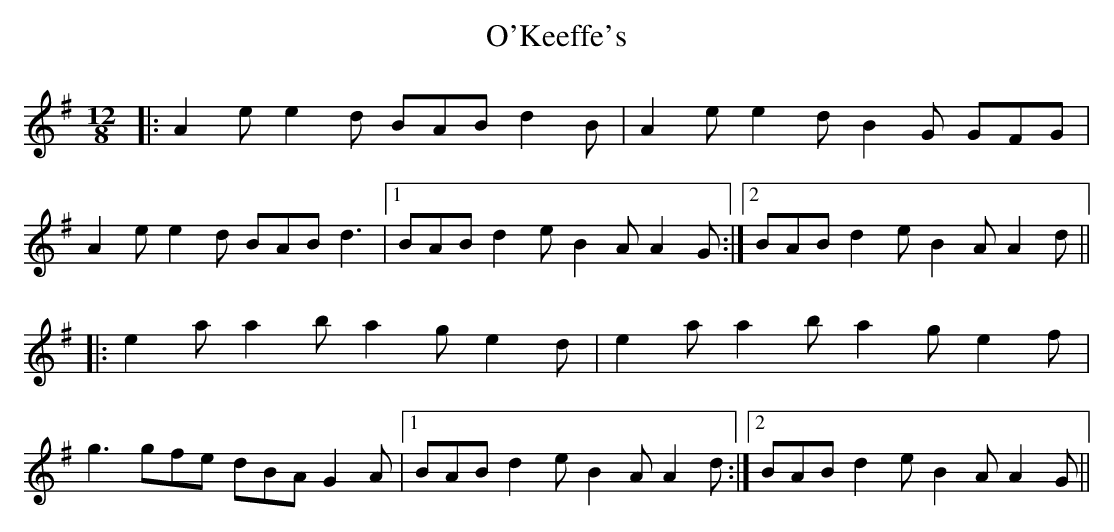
X:1
T: O'Keeffe's
M: 12/8
L: 1/8
K: Ador
|:A2e e2d BAB d2B|A2e e2d B2G GFG|
A2e e2d BAB d3|1 BAB d2e B2A A2G:|2 BAB d2e B2A A2d||
|:e2a a2b a2g e2d|e2aa2b a2g e2f|
g3 gfe dBA G2A|1 BAB d2e B2A A2d:|2 BAB d2e B2A A2G||
